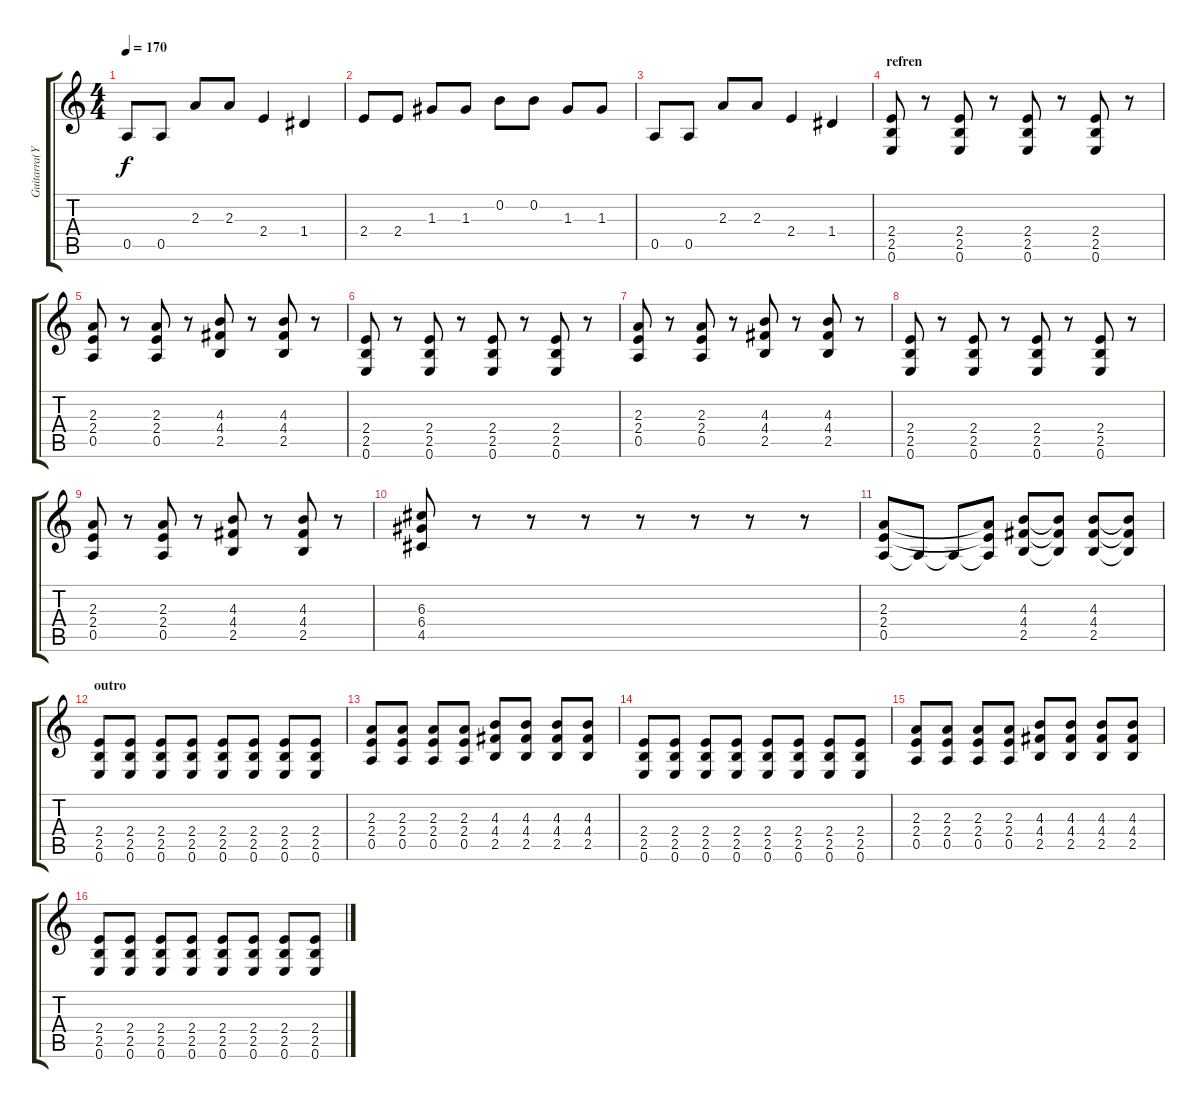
\track ("Guitarra(Yakuza)" "Guitarra(Y") {instrument distortionguitar}
\staff {score tabs}
\tuning (E4 B3 G3 D3 A2 E2) {hide}
\ts (4 4)
\tempo 170
\clef g2
\ks c
0.5.8{dy f} 0.5.8 2.3.8 2.3.8 2.4.4 1.4.4 |
2.4.8 2.4.8 1.3.8 1.3.8 0.2.8 0.2.8 1.3.8 1.3.8 |
0.5.8 0.5.8 2.3.8 2.3.8 2.4.4 1.4.4 |
\section ("" "refren")
(2.4 2.5 0.6).8 r.8 (2.4 2.5 0.6).8 r.8 (2.4 2.5 0.6).8 r.8 (2.4 2.5 0.6).8 r.8 |
(2.3 2.4 0.5).8 r.8 (2.3 2.4 0.5).8 r.8 (4.3 4.4 2.5).8 r.8 (4.3 4.4 2.5).8 r.8 |
(2.4 2.5 0.6).8 r.8 (2.4 2.5 0.6).8 r.8 (2.4 2.5 0.6).8 r.8 (2.4 2.5 0.6).8 r.8 |
(2.3 2.4 0.5).8 r.8 (2.3 2.4 0.5).8 r.8 (4.3 4.4 2.5).8 r.8 (4.3 4.4 2.5).8 r.8 |
(2.4 2.5 0.6).8 r.8 (2.4 2.5 0.6).8 r.8 (2.4 2.5 0.6).8 r.8 (2.4 2.5 0.6).8 r.8 |
(2.3 2.4 0.5).8 r.8 (2.3 2.4 0.5).8 r.8 (4.3 4.4 2.5).8 r.8 (4.3 4.4 2.5).8 r.8 |
(6.3 6.4 4.5).8 r.8 r.8 r.8 r.8 r.8 r.8 r.8 |
(2.3 2.4 0.5).8 0.5{t}.8 0.5{t}.8 (2.3{t} 2.4{t} 0.5{t}).8 (4.3 4.4 2.5).8 (4.3{t} 4.4{t} 2.5{t}).8 (4.3 4.4 2.5).8 (4.3{t} 4.4{t} 2.5{t}).8 |
\section ("" "outro")
(2.4 2.5 0.6).8 (2.4 2.5 0.6).8 (2.4 2.5 0.6).8 (2.4 2.5 0.6).8 (2.4 2.5 0.6).8 (2.4 2.5 0.6).8 (2.4 2.5 0.6).8 (2.4 2.5 0.6).8 |
(2.3 2.4 0.5).8 (2.3 2.4 0.5).8 (2.3 2.4 0.5).8 (2.3 2.4 0.5).8 (4.3 4.4 2.5).8 (4.3 4.4 2.5).8 (4.3 4.4 2.5).8 (4.3 4.4 2.5).8 |
(2.4 2.5 0.6).8 (2.4 2.5 0.6).8 (2.4 2.5 0.6).8 (2.4 2.5 0.6).8 (2.4 2.5 0.6).8 (2.4 2.5 0.6).8 (2.4 2.5 0.6).8 (2.4 2.5 0.6).8 |
(2.3 2.4 0.5).8 (2.3 2.4 0.5).8 (2.3 2.4 0.5).8 (2.3 2.4 0.5).8 (4.3 4.4 2.5).8 (4.3 4.4 2.5).8 (4.3 4.4 2.5).8 (4.3 4.4 2.5).8 |
(2.4 2.5 0.6).8 (2.4 2.5 0.6).8 (2.4 2.5 0.6).8 (2.4 2.5 0.6).8 (2.4 2.5 0.6).8 (2.4 2.5 0.6).8 (2.4 2.5 0.6).8 (2.4 2.5 0.6).8
